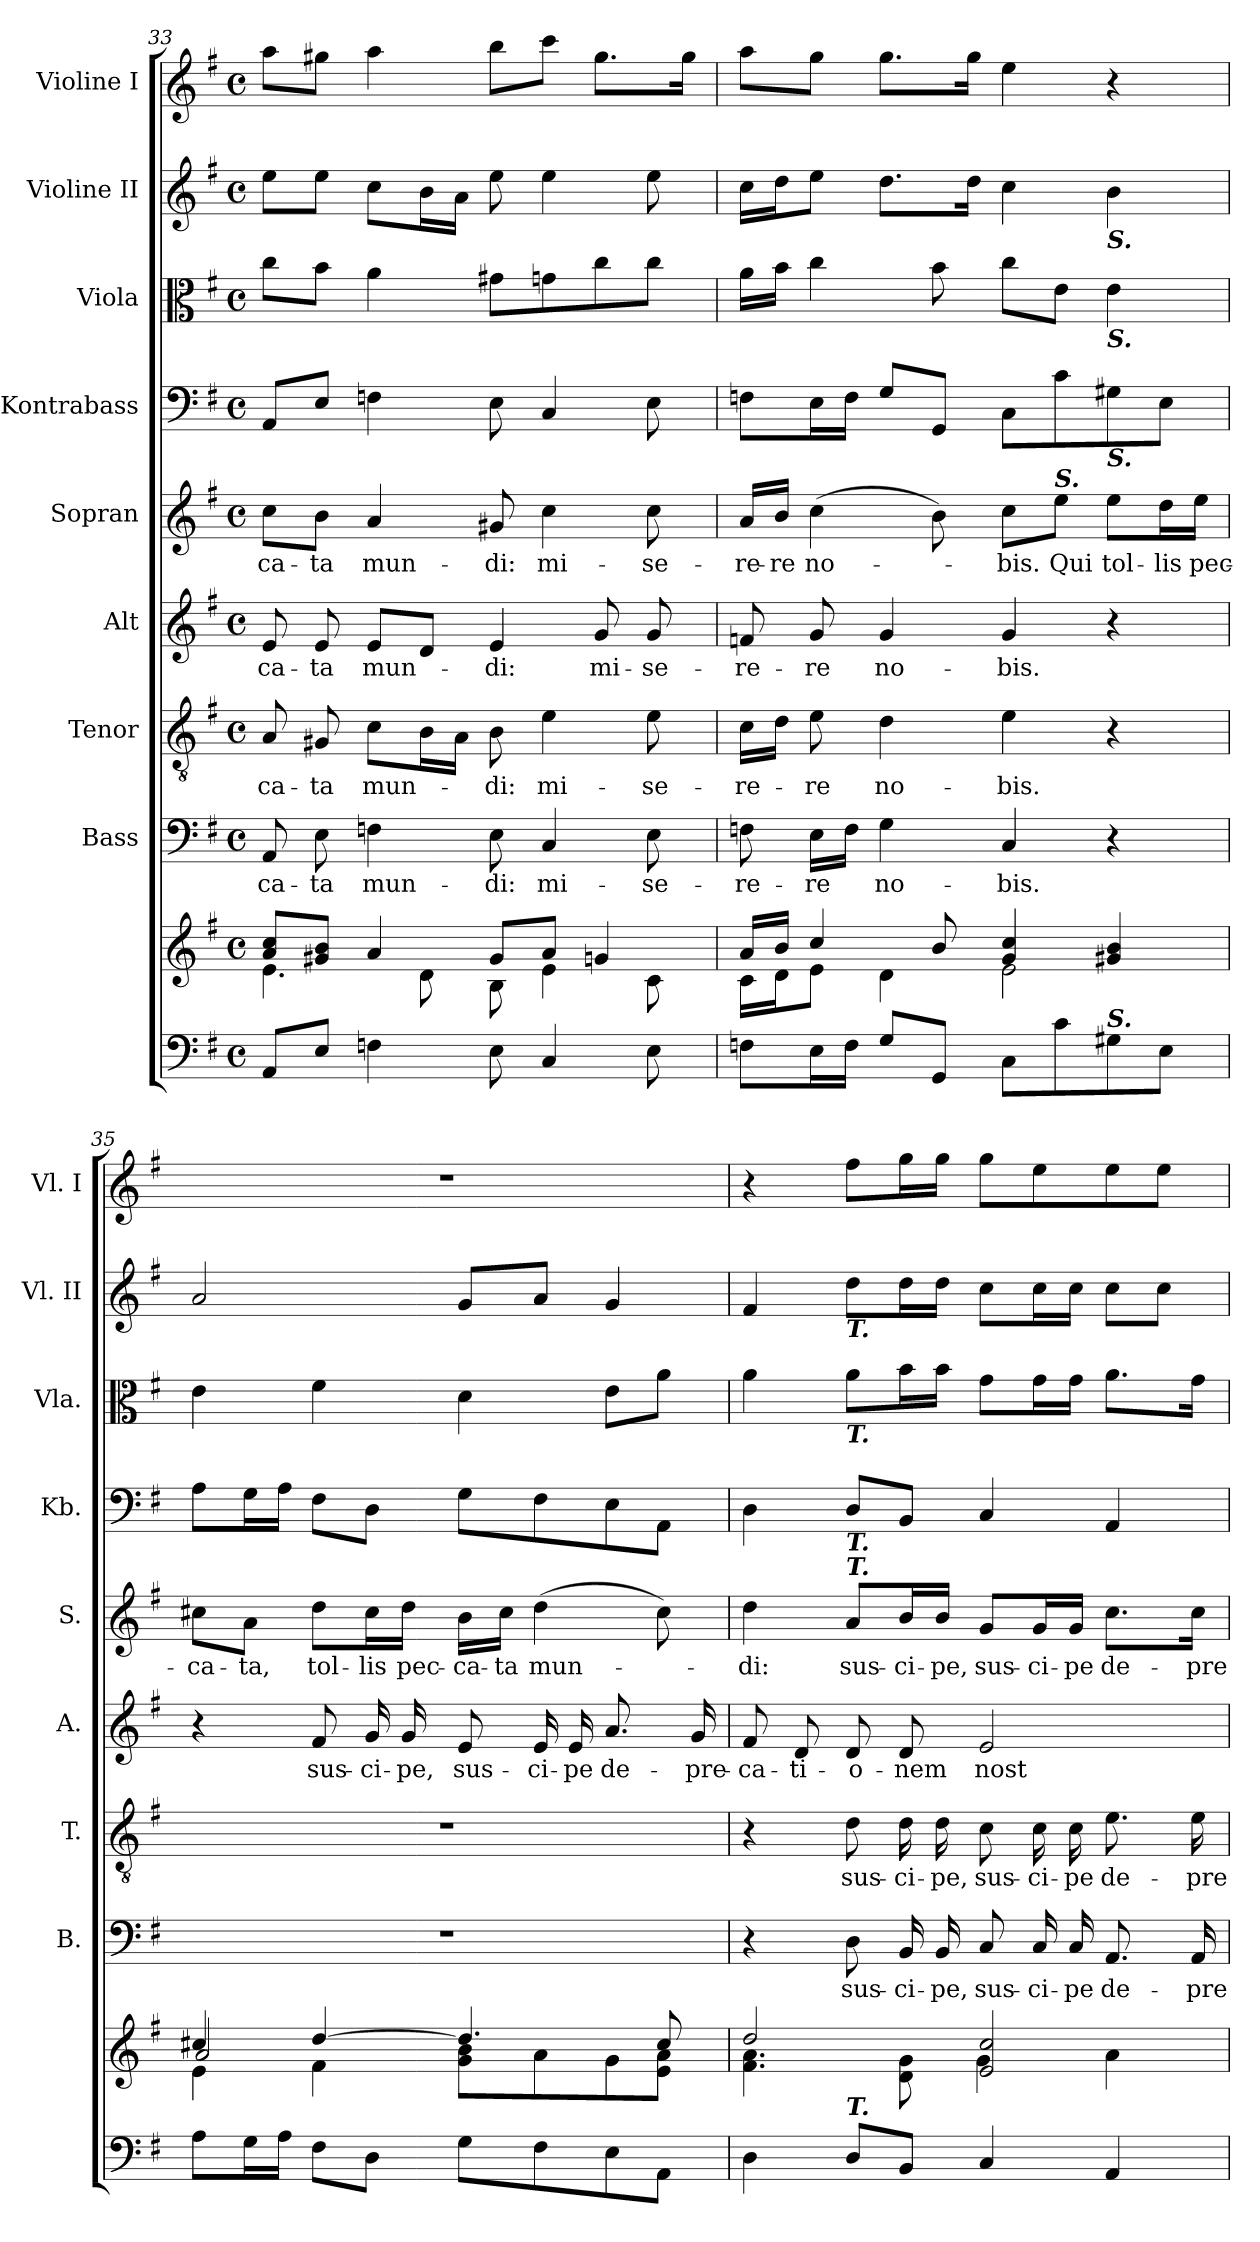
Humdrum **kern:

**kern	**kern	**kern	**text	**kern	**text	**kern	**text	**kern	**text	**kern	**kern	**kern	**kern
*part9	*part9	*part8	*part8	*part7	*part7	*part6	*part6	*part5	*part5	*part4	*part3	*part2	*part1
*staff10	*staff9	*staff8	*staff8	*staff7	*staff7	*staff6	*staff6	*staff5	*staff5	*staff4	*staff3	*staff2	*staff1
*	*	*I"Bass	*	*I"Tenor	*	*I"Alt	*	*I"Sopran	*	*I"Kontrabass	*I"Viola	*I"Violine II	*I"Violine I
*	*	*I'B.	*	*I'T.	*	*I'A.	*	*I'S.	*	*I'Kb.	*I'Vla.	*I'Vl. II	*I'Vl. I
*clefF4	*clefG2	*clefF4	*	*clefGv2	*	*clefG2	*	*clefG2	*	*clefF4	*clefC3	*clefG2	*clefG2
*	*	*	*	*	*	*	*	*	*	*ITrd7c12	*	*	*
*k[f#]	*k[f#]	*k[f#]	*	*k[f#]	*	*k[f#]	*	*k[f#]	*	*k[f#]	*k[f#]	*k[f#]	*k[f#]
*G:	*G:	*G:	*	*G:	*	*G:	*	*G:	*	*G:	*G:	*G:	*G:
*M4/4	*M4/4	*M4/4	*	*M4/4	*	*M4/4	*	*M4/4	*	*M4/4	*M4/4	*M4/4	*M4/4
*met(c)	*met(c)	*met(c)	*	*met(c)	*	*met(c)	*	*met(c)	*	*met(c)	*met(c)	*met(c)	*met(c)
=33	=33	=33	=33	=33	=33	=33	=33	=33	=33	=33	=33	=33	=33
*	*^	*	*	*	*	*	*	*	*	*	*	*	*
!	!	!	!	!LO:LY:b	!	!LO:LY:b	!	!LO:LY:b	!	!LO:LY:b	!	!	!	!
8AA/L	8a/ 8cc/L	4.e\	8AA/	-ca-	8A/	-ca-	8e/	-ca-	8cc\L	-ca-	8AAA/L	8cc\L	8ee\L	8aa\L
!	!	!	!	!LO:LY:b	!	!LO:LY:b	!	!LO:LY:b	!	!LO:LY:b	!	!	!	!
8E/J	8g#X/ 8b/J	.	8E\	-ta	8G#X/	-ta	8e/	-ta	8b\J	-ta	8EE/J	8b\J	8ee\J	8gg#X\J
!	!	!	!	!LO:LY:b	!	!LO:LY:b	!	!LO:LY:b	!	!LO:LY:b	!	!	!	!
4Fn\	4a/	.	4Fn\	mun-	8c\L	mun-	8e/L	mun-	4a/	mun-	4FFn\	4a\	8cc\L	4aa\
.	.	8d\	.	.	16B\L	.	8d/J	.	.	.	.	.	16b\L	.
.	.	.	.	.	16A\JJ	.	.	.	.	.	.	.	16a\JJ	.
!	!	!	!	!LO:LY:b	!	!LO:LY:b	!	!LO:LY:b	!	!LO:LY:b	!	!	!	!
8E\	8g#/L	8B\	8E\	-di:	8B\	-di:	4e/	-di:	8g#X/	-di:	8EE\	8g#X\L	8ee\	8bb\L
!	!	!	!	!LO:LY:b	!	!LO:LY:b	!	!	!	!LO:LY:b	!	!	!	!
4C/	8a/J	4e\	4C/	mi-	4e\	mi-	.	.	4cc\	mi-	4CC/	8gn\	4ee\	8ccc\J
!	!	!	!	!	!	!	!	!LO:LY:b	!	!	!	!	!	!
.	4gn/	.	.	.	.	.	8g/	mi-	.	.	.	8cc\	.	8.gg#\L
!	!	!	!	!LO:LY:b	!	!LO:LY:b	!	!LO:LY:b	!	!LO:LY:b	!	!	!	!
8E\	.	8c\	8E\	-se-	8e\	-se-	8g/	-se-	8cc\	-se-	8EE\	8cc\J	8ee\	.
.	.	.	.	.	.	.	.	.	.	.	.	.	.	16gg#\Jk
=34	=34	=34	=34	=34	=34	=34	=34	=34	=34	=34	=34	=34	=34	=34
!	!	!	!	!LO:LY:b	!	!LO:LY:b	!	!LO:LY:b	!	!LO:LY:b	!	!	!	!
8Fn\L	16a/LL	16c\LL	8Fn\	-re-	16c\LL	-re-	8fn/	-re-	16a/LL	-re-	8FFn\L	16a\LL	16cc\LL	8aa\L
!	!	!	!	!	!	!	!	!	!	!LO:LY:b	!	!	!	!
.	16b/JJ	16d\J	.	.	16d\JJ	.	.	.	16b/JJ	-re	.	16b\JJ	16dd\J	.
!	!	!	!	!LO:LY:b	!	!LO:LY:b	!	!LO:LY:b	!	!LO:LY:b	!	!	!	!
16E\L	4cc/	8e\J	16E\LL	-re	8e\	-re	8g/	-re	(>4cc\	no-	16EE\L	4cc\	8ee\J	8gg\J
16F\JJ	.	.	16F\JJ	.	.	.	.	.	.	.	16FF\JJ	.	.	.
!	!	!	!	!LO:LY:b	!	!LO:LY:b	!	!LO:LY:b	!	!	!	!	!	!
8G/L	.	4d\	4G\	no-	4d\	no-	4g/	no-	.	.	8GG/L	.	8.dd\L	8.gg\L
8GG/J	8b/	.	.	.	.	.	.	.	8b\)	.	8GGG/J	8b\	.	.
.	.	.	.	.	.	.	.	.	.	.	.	.	16dd\Jk	16gg\Jk
!	!	!	!	!LO:LY:b	!	!LO:LY:b	!	!LO:LY:b	!	!LO:LY:b	!	!	!	!
8C\L	4g/ 4cc/	2e\	4C/	-bis.	4e\	-bis.	4g/	-bis.	8cc\L	-bis.	8CC\L	8cc\L	4cc\	4ee\
!	!	!	!	!	!	!	!	!	!LO:TX:a:Bi:t=S.	!	!	!	!	!
!	!	!	!	!	!	!	!	!	!	!LO:LY:b	!	!	!	!
8c\	.	.	.	.	.	.	.	.	8ee\J	Qui	8C\	8e\J	.	.
!	!	!	!	!	!	!	!	!	!	!	!	!	!LO:TX:b:Bi:t=S.	!
!	!	!	!	!	!	!	!	!	!	!	!	!LO:TX:b:Bi:t=S.	!	!
!	!	!	!	!	!	!	!	!	!	!	!LO:TX:b:Bi:t=S.	!	!	!
!LO:TX:a:Bi:t=S.	!	!	!	!	!	!	!	!	!	!	!	!	!	!
!	!	!	!	!	!	!	!	!	!	!LO:LY:b	!	!	!	!
8G#X\	4g#X/ 4b/	.	4r	.	4r	.	4r	.	8ee\L	tol-	8GG#X\	4e\	4b\	4r
!	!	!	!	!	!	!	!	!	!	!LO:LY:b	!	!	!	!
8E\J	.	.	.	.	.	.	.	.	16dd\L	-lis	8EE\J	.	.	.
!	!	!	!	!	!	!	!	!	!	!LO:LY:b	!	!	!	!
.	.	.	.	.	.	.	.	.	16ee\JJ	pec-	.	.	.	.
!!LO:PB:g=z
=35	=35	=35	=35	=35	=35	=35	=35	=35	=35	=35	=35	=35	=35	=35
*	*	*^	*	*	*	*	*	*	*	*	*	*	*	*
!	!	!	!	!	!	!	!	!	!	!	!LO:LY:b	!	!	!	!
8A\L	4cc#X/	4e\	2a/	1r	.	1r	.	4r	.	8cc#X\L	-ca-	8AA\L	4e\	2a/	1r
!	!	!	!	!	!	!	!	!	!	!	!LO:LY:b	!	!	!	!
16G\L	.	.	.	.	.	.	.	.	.	8a\J	-ta,	16GG\L	.	.	.
16A\JJ	.	.	.	.	.	.	.	.	.	.	.	16AA\JJ	.	.	.
!	!	!	!	!	!	!	!	!	!LO:LY:b	!	!LO:LY:b	!	!	!	!
8F#\L	[>4dd/	4f#\	.	.	.	.	.	8f#/	sus-	8dd\L	tol-	8FF#\L	4f#\	.	.
!	!	!	!	!	!	!	!	!	!LO:LY:b	!	!LO:LY:b	!	!	!	!
8D\J	.	.	.	.	.	.	.	16g/	-ci-	16cc#\L	-lis	8DD\J	.	.	.
!	!	!	!	!	!	!	!	!	!LO:LY:b	!	!LO:LY:b	!	!	!	!
.	.	.	.	.	.	.	.	16g/	-pe,	16dd\JJ	pec-	.	.	.	.
!	!	!	!	!	!	!	!	!	!LO:LY:b	!	!LO:LY:b	!	!	!	!
8G\L	4.dd/]	8g\ 8b\L	2ryy	.	.	.	.	8e/	sus-	16b\LL	-ca-	8GG\L	4d\	8g/L	.
!	!	!	!	!	!	!	!	!	!	!	!LO:LY:b	!	!	!	!
.	.	.	.	.	.	.	.	.	.	16cc#\JJ	-ta	.	.	.	.
!	!	!	!	!	!	!	!	!	!LO:LY:b	!	!LO:LY:b	!	!	!	!
8F#\	.	8a\	.	.	.	.	.	16e/	-ci-	(>4dd\	mun-	8FF#\	.	8a/J	.
!	!	!	!	!	!	!	!	!	!LO:LY:b	!	!	!	!	!	!
.	.	.	.	.	.	.	.	16e/	-pe	.	.	.	.	.	.
!	!	!	!	!	!	!	!	!	!LO:LY:b	!	!	!	!	!	!
8E\	.	8g\	.	.	.	.	.	8.a/	de-	.	.	8EE\	8e\L	4g/	.
8AA\J	8cc#/	8e\ 8a\J	.	.	.	.	.	.	.	8cc#\)	.	8AAA\J	8a\J	.	.
!	!	!	!	!	!	!	!	!	!LO:LY:b	!	!	!	!	!	!
.	.	.	.	.	.	.	.	16g/	-pre-	.	.	.	.	.	.
*	*	*v	*v	*	*	*	*	*	*	*	*	*	*	*	*
=36	=36	=36	=36	=36	=36	=36	=36	=36	=36	=36	=36	=36	=36	=36
!	!	!	!	!	!	!	!	!LO:LY:b	!	!LO:LY:b	!	!	!	!
4D\	2dd/	4.f#\ 4.a\	4r	.	4r	.	8f#/	-ca-	4dd\	-di:	4DD\	4a\	4f#/	4r
!	!	!	!	!	!	!	!	!LO:LY:b	!	!	!	!	!	!
.	.	.	.	.	.	.	8d/	-ti-	.	.	.	.	.	.
!	!	!	!	!	!	!	!	!	!	!	!	!	!LO:TX:b:Bi:t=T.	!
!	!	!	!	!	!	!	!	!	!	!	!	!LO:TX:b:Bi:t=T.	!	!
!	!	!	!	!	!	!	!	!	!	!	!LO:TX:b:Bi:t=T.	!	!	!
!	!	!	!	!	!	!	!	!	!LO:TX:a:Bi:t=T.	!	!	!	!	!
!LO:TX:a:Bi:t=T.	!	!	!	!	!	!	!	!	!	!	!	!	!	!
!	!	!	!	!LO:LY:b	!	!LO:LY:b	!	!LO:LY:b	!	!LO:LY:b	!	!	!	!
8D/L	.	.	8D\	sus-	8d\	sus-	8d/	-o-	8a/L	sus-	8DD/L	8a\L	8dd\L	8ff#\L
!	!	!	!	!LO:LY:b	!	!LO:LY:b	!	!LO:LY:b	!	!LO:LY:b	!	!	!	!
8BB/J	.	8d\ 8g\	16BB/	-ci-	16d\	-ci-	8d/	-nem	16b/L	-ci-	8BBB/J	16b\L	16dd\L	16gg\L
!	!	!	!	!LO:LY:b	!	!LO:LY:b	!	!	!	!LO:LY:b	!	!	!	!
.	.	.	16BB/	-pe,	16d\	-pe,	.	.	16b/JJ	-pe,	.	16b\JJ	16dd\JJ	16gg\JJ
!	!	!	!	!LO:LY:b	!	!LO:LY:b	!	!LO:LY:b	!	!LO:LY:b	!	!	!	!
4C/	2e/ 2cc/	4g\	8C/	sus-	8c\	sus-	2e/	nost-	8g/L	sus-	4CC/	8g\L	8cc\L	8gg\L
!	!	!	!	!LO:LY:b	!	!LO:LY:b	!	!	!	!LO:LY:b	!	!	!	!
.	.	.	16C/	-ci-	16c\	-ci-	.	.	16g/L	-ci-	.	16g\L	16cc\L	8ee\
!	!	!	!	!LO:LY:b	!	!LO:LY:b	!	!	!	!LO:LY:b	!	!	!	!
.	.	.	16C/	-pe	16c\	-pe	.	.	16g/JJ	-pe	.	16g\JJ	16cc\JJ	.
!	!	!	!	!LO:LY:b	!	!LO:LY:b	!	!	!	!LO:LY:b	!	!	!	!
4AA/	.	4a\	8.AA/	de-	8.e\	de-	.	.	8.cc\L	de-	4AAA/	8.a\L	8cc\L	8ee\
.	.	.	.	.	.	.	.	.	.	.	.	.	8cc\J	8ee\J
!	!	!	!	!LO:LY:b	!	!LO:LY:b	!	!	!	!LO:LY:b	!	!	!	!
.	.	.	16AA/	-pre-	16e\	-pre-	.	.	16cc\Jk	-pre-	.	16g\Jk	.	.
*	*v	*v	*	*	*	*	*	*	*	*	*	*	*	*
=	=	=	=	=	=	=	=	=	=	=	=	=	=
*-	*-	*-	*-	*-	*-	*-	*-	*-	*-	*-	*-	*-	*-
